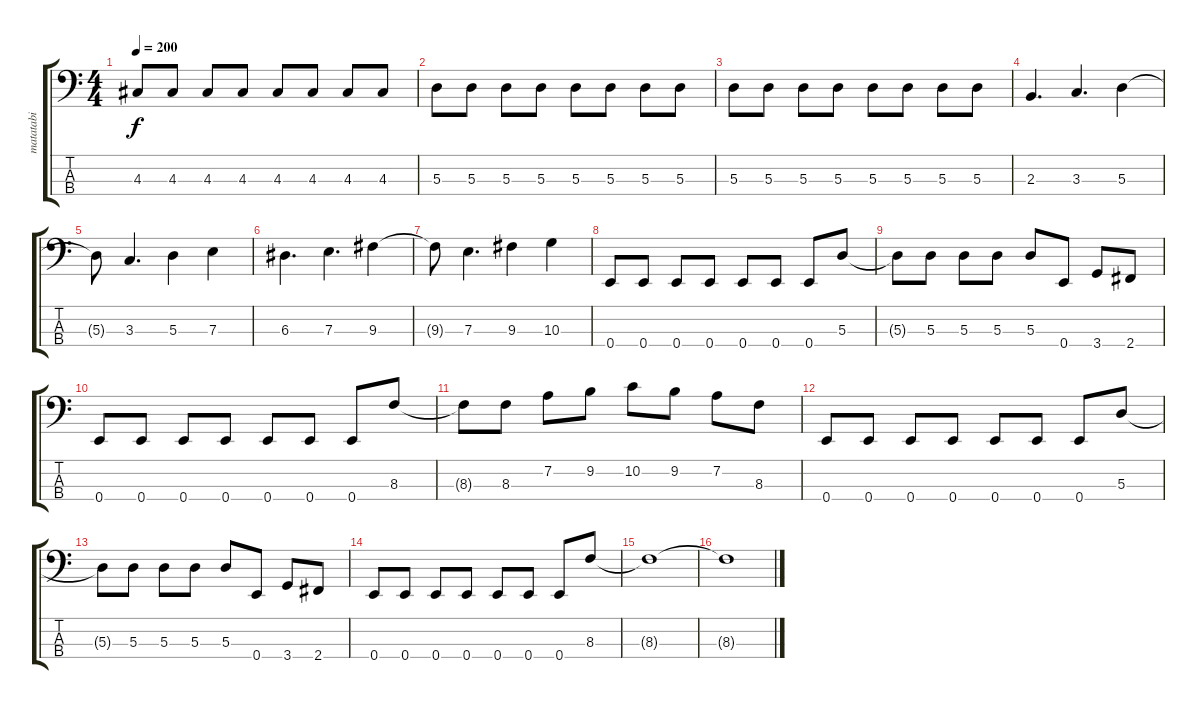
\track ("matatabi" "matatabi") {instrument electricbasspick}
\staff {score tabs}
\tuning (G2 D2 A1 E1) {hide}
\ts (4 4)
\tempo 200
\clef f4
\ks c
4.3.8{dy f} 4.3.8 4.3.8 4.3.8 4.3.8 4.3.8 4.3.8 4.3.8 |
5.3.8 5.3.8 5.3.8 5.3.8 5.3.8 5.3.8 5.3.8 5.3.8 |
5.3.8 5.3.8 5.3.8 5.3.8 5.3.8 5.3.8 5.3.8 5.3.8 |
2.3.4{d} 3.3.4{d} 5.3.4 |
5.3{t}.8 3.3.4{d} 5.3.4 7.3.4 |
6.3.4{d} 7.3.4{d} 9.3.4 |
9.3{t}.8 7.3.4{d} 9.3.4 10.3.4 |
0.4.8 0.4.8 0.4.8 0.4.8 0.4.8 0.4.8 0.4.8 5.3.8 |
5.3{t}.8 5.3.8 5.3.8 5.3.8 5.3.8 0.4.8 3.4.8 2.4.8 |
0.4.8 0.4.8 0.4.8 0.4.8 0.4.8 0.4.8 0.4.8 8.3.8 |
8.3{t}.8 8.3.8 7.2.8 9.2.8 10.2.8 9.2.8 7.2.8 8.3.8 |
0.4.8 0.4.8 0.4.8 0.4.8 0.4.8 0.4.8 0.4.8 5.3.8 |
5.3{t}.8 5.3.8 5.3.8 5.3.8 5.3.8 0.4.8 3.4.8 2.4.8 |
0.4.8 0.4.8 0.4.8 0.4.8 0.4.8 0.4.8 0.4.8 8.3.8 |
8.3{t}.1 |
8.3{t}.1
